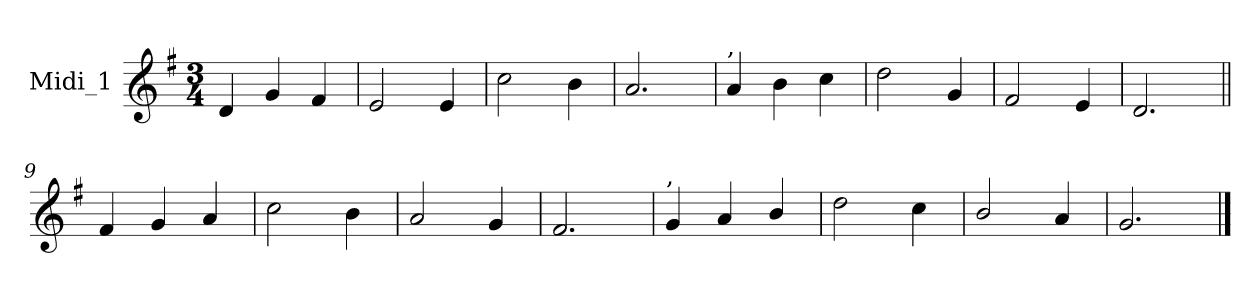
**kern
*part1
*staff1
*I"Midi_1
*clefG2
*k[f#]
*G:
*M3/4
=1
4d
4g
4f#
=2
2e
4e
=3
2cc
4b
=4
2.a
=5
!LO:TX:a:t=,
4a
4b
4cc
=6
2dd
4g
=7
2f#
4e
=8
2.d
!!LO:LB:g=z
=9||
4f#
4g
4a
=10
2cc
4b
=11
2a
4g
=12
2.f#
=13
!LO:TX:a:t=,
4g
4a
4b/
=14
2dd
4cc
=15
2b/
4a
=16
2.g
==
*-
